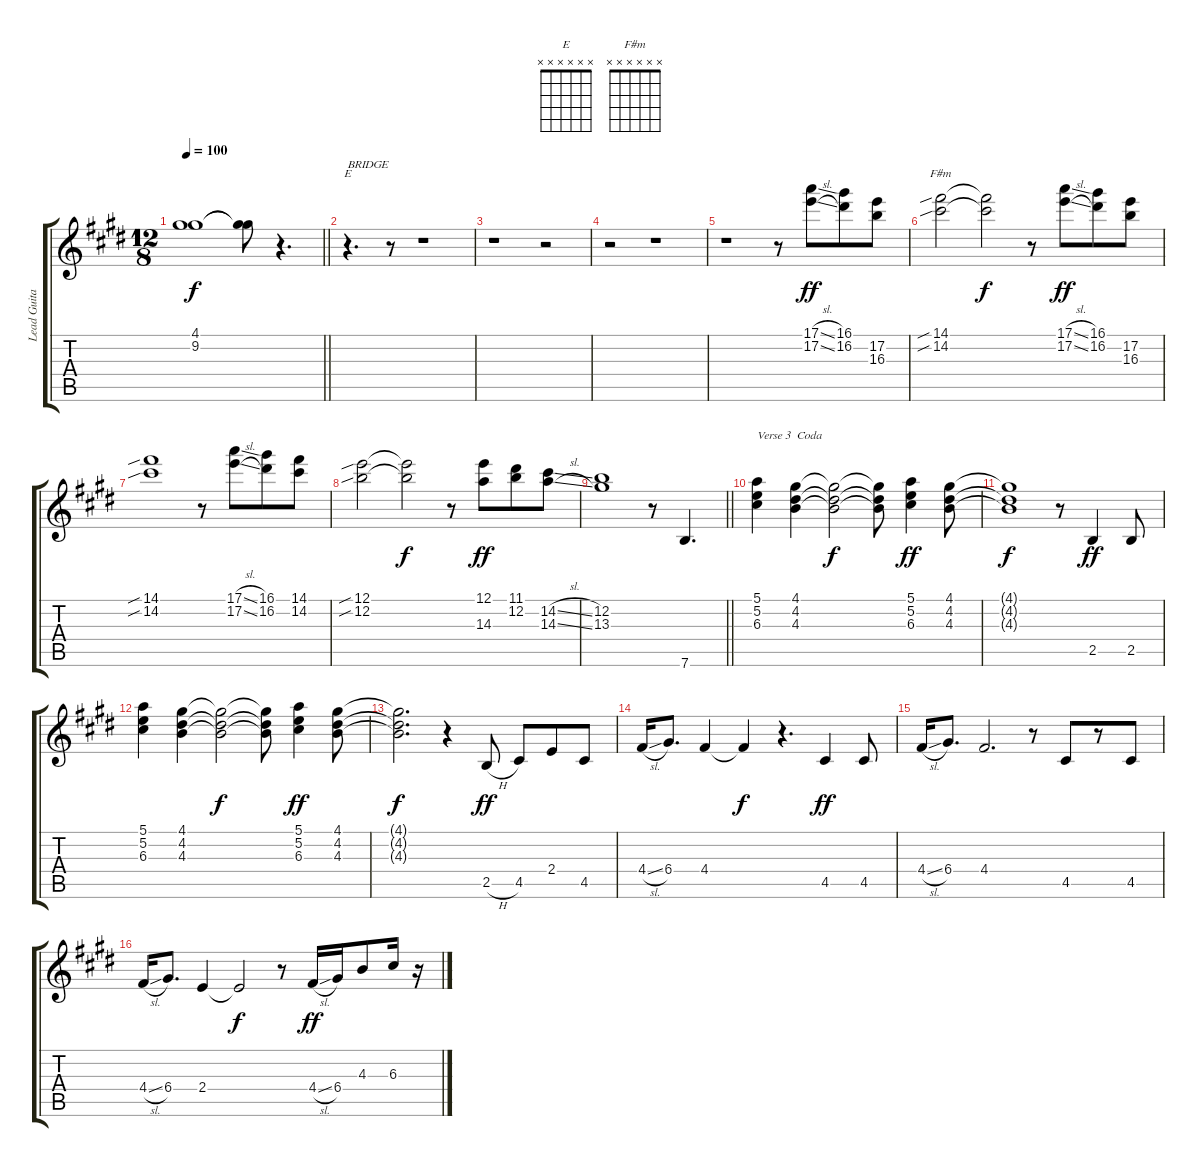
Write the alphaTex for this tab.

\track ("Lead Guitar" "Lead Guita") {instrument electricguitarclean}
\staff {score tabs}
\tuning (E4 B3 G3 D3 A2 E2) {hide}
\chord ("E" x x x x x x)
\chord ("F#m" x x x x x x)
\ts (12 8)
\tempo 100
\clef g2
\barLineRight lightlight
\ks e
(4.1{t} 9.2{t}).1{dy f} (4.1{t} 9.2{t}).8 r.4{d} |
r.4{d ch "E" txt "BRIDGE"} r.8 r.1 |
r.1 r.2 |
r.2 r.1 |
r.1 r.8 (17.1{sl} 17.2{sl}).8{dy ff} (16.1 16.2).8 (17.2 16.3).8 |
(14.1{sib} 14.2{sib}).2{ch "F#m"} (14.1{t} 14.2{t}).2{dy f} r.8 (17.1{sl} 17.2{sl}).8{dy ff} (16.1 16.2).8 (17.2 16.3).8 |
(14.1{sib} 14.2{sib}).1 r.8 (17.1{sl} 17.2{sl}).8 (16.1 16.2).8 (14.1 14.2).8 |
(12.1{sib} 12.2{sib}).2 (12.1{t} 12.2{t}).2{dy f} r.8 (12.1 14.3).8{dy ff} (11.1 12.2).8 (14.2{sl} 14.3{sl}).8 |
\barLineRight lightlight
(12.2 13.3).1 r.8 7.6.4{d} |
(5.1 5.2 6.3).4{txt "Verse 3  Coda"} (4.1 4.2 4.3).4 (4.1{t} 4.2{t} 4.3{t}).2{dy f} (4.1{t} 4.2{t} 4.3{t}).8 (5.1 5.2 6.3).4{dy ff} (4.1 4.2 4.3).8 |
(4.1{t} 4.2{t} 4.3{t}).1{dy f} r.8 2.5.4{dy ff} 2.5.8 |
(5.1 5.2 6.3).4 (4.1 4.2 4.3).4 (4.1{t} 4.2{t} 4.3{t}).2{dy f} (4.1{t} 4.2{t} 4.3{t}).8 (5.1 5.2 6.3).4{dy ff} (4.1 4.2 4.3).8 |
(4.1{t} 4.2{t} 4.3{t}).2{d dy f} r.4 2.5{h}.8{dy ff} 4.5.8 2.4.8 4.5.8 |
4.4{sl}.16 6.4.8{d} 4.4.4 4.4{t}.4{dy f} r.4{d} 4.5.4{dy ff} 4.5.8 |
4.4{sl}.16 6.4.8{d} 4.4.2{d} r.8 4.5.8 r.8 4.5.8 |
4.4{sl}.16 6.4.8{d} 2.4.4 2.4{t}.2{dy f} r.8 4.4{sl}.16{dy ff} 6.4.16 4.3.8 6.3.16 r.16
